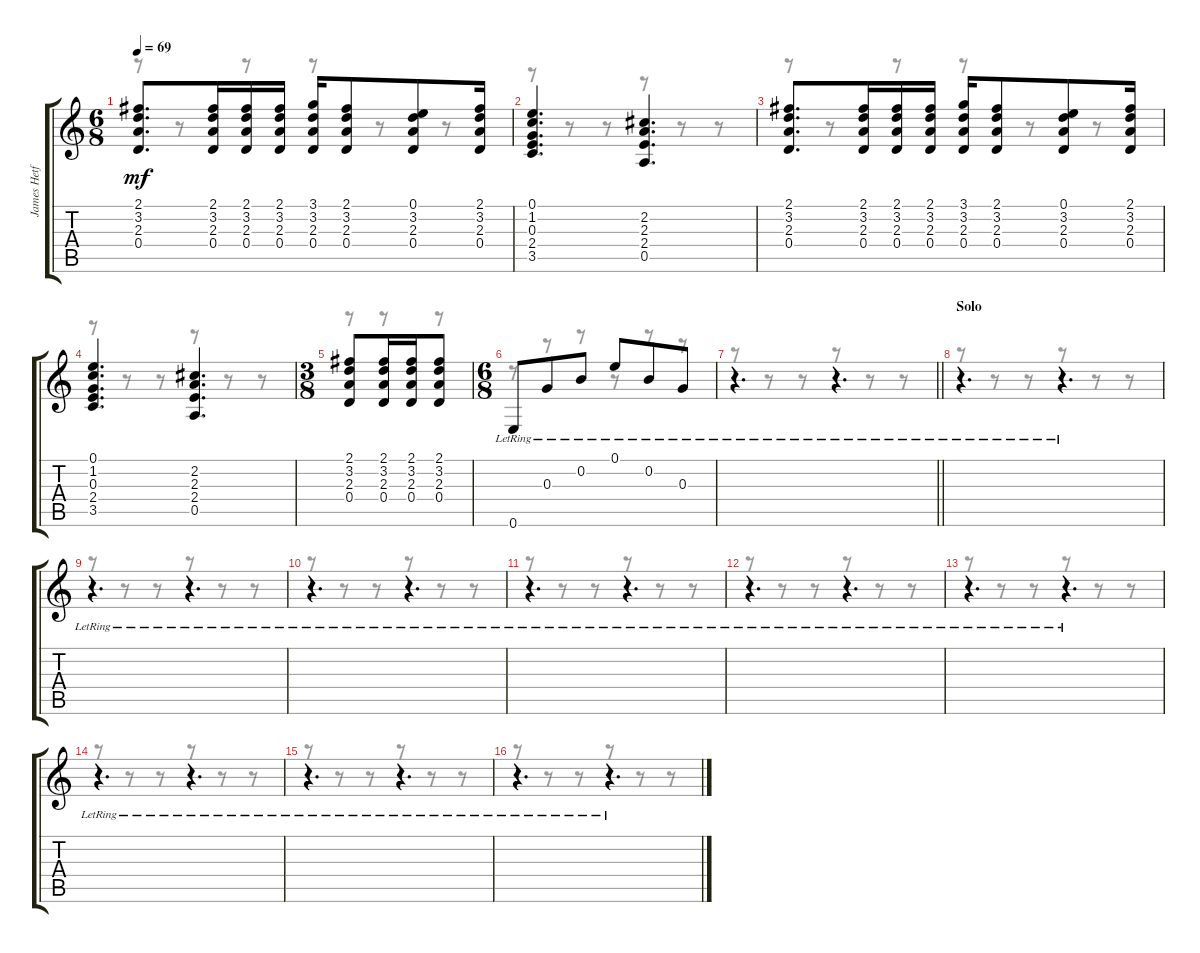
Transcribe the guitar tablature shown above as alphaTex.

\track ("James Hetfield (Clean)" "James Hetf") {instrument electricguitarclean}
\staff {score tabs}
\tuning (E4 B3 G3 D3 A2 E2) {hide}
\voice
\ts (6 8)
\tempo 69
\clef g2
\ks c
(2.1 3.2 2.3 0.4).8{d dy mf} (2.1 3.2 2.3 0.4).16 (2.1 3.2 2.3 0.4).16 (2.1 3.2 2.3 0.4).16 (3.1 3.2 2.3 0.4).16 (2.1 3.2 2.3 0.4).8 (0.1 3.2 2.3 0.4).8 (2.1 3.2 2.3 0.4).16 |
(0.1 1.2 0.3 2.4 3.5).4{d} (2.2 2.3 2.4 0.5).4{d} |
(2.1 3.2 2.3 0.4).8{d} (2.1 3.2 2.3 0.4).16 (2.1 3.2 2.3 0.4).16 (2.1 3.2 2.3 0.4).16 (3.1 3.2 2.3 0.4).16 (2.1 3.2 2.3 0.4).8 (0.1 3.2 2.3 0.4).8 (2.1 3.2 2.3 0.4).16 |
(0.1 1.2 0.3 2.4 3.5).4{d} (2.2 2.3 2.4 0.5).4{d} |
\ts (3 8)
(2.1 3.2 2.3 0.4).8 (2.1 3.2 2.3 0.4).16 (2.1 3.2 2.3 0.4).16 (2.1 3.2 2.3 0.4).8 |
\ts (6 8)
0.6{lr}.8 0.3{lr}.8 0.2{lr}.8 0.1{lr}.8 0.2{lr}.8 0.3{lr}.8 |
\barLineRight lightlight
r.4{d} r.4{d} |
\section ("" "Solo")
r.4{d} r.4{d} |
r.4{d} r.4{d} |
r.4{d} r.4{d} |
r.4{d} r.4{d} |
r.4{d} r.4{d} |
r.4{d} r.4{d} |
r.4{d} r.4{d} |
r.4{d} r.4{d} |
r.4{d} r.4{d}
\voice
\clef g2
\ottava regular
\simile none
\ks c
r.8{dy f} r.8 r.8 r.8 r.8 r.8 |
r.8 r.8 r.8 r.8 r.8 r.8 |
r.8 r.8 r.8 r.8 r.8 r.8 |
r.8 r.8 r.8 r.8 r.8 r.8 |
r.8 r.8 r.8 |
r.8 r.8 r.8 r.8 r.8 r.8 |
\barLineRight lightlight
r.8 r.8 r.8 r.8 r.8 r.8 |
r.8 r.8 r.8 r.8 r.8 r.8 |
r.8 r.8 r.8 r.8 r.8 r.8 |
r.8 r.8 r.8 r.8 r.8 r.8 |
r.8 r.8 r.8 r.8 r.8 r.8 |
r.8 r.8 r.8 r.8 r.8 r.8 |
r.8 r.8 r.8 r.8 r.8 r.8 |
r.8 r.8 r.8 r.8 r.8 r.8 |
r.8 r.8 r.8 r.8 r.8 r.8 |
r.8 r.8 r.8 r.8 r.8 r.8
